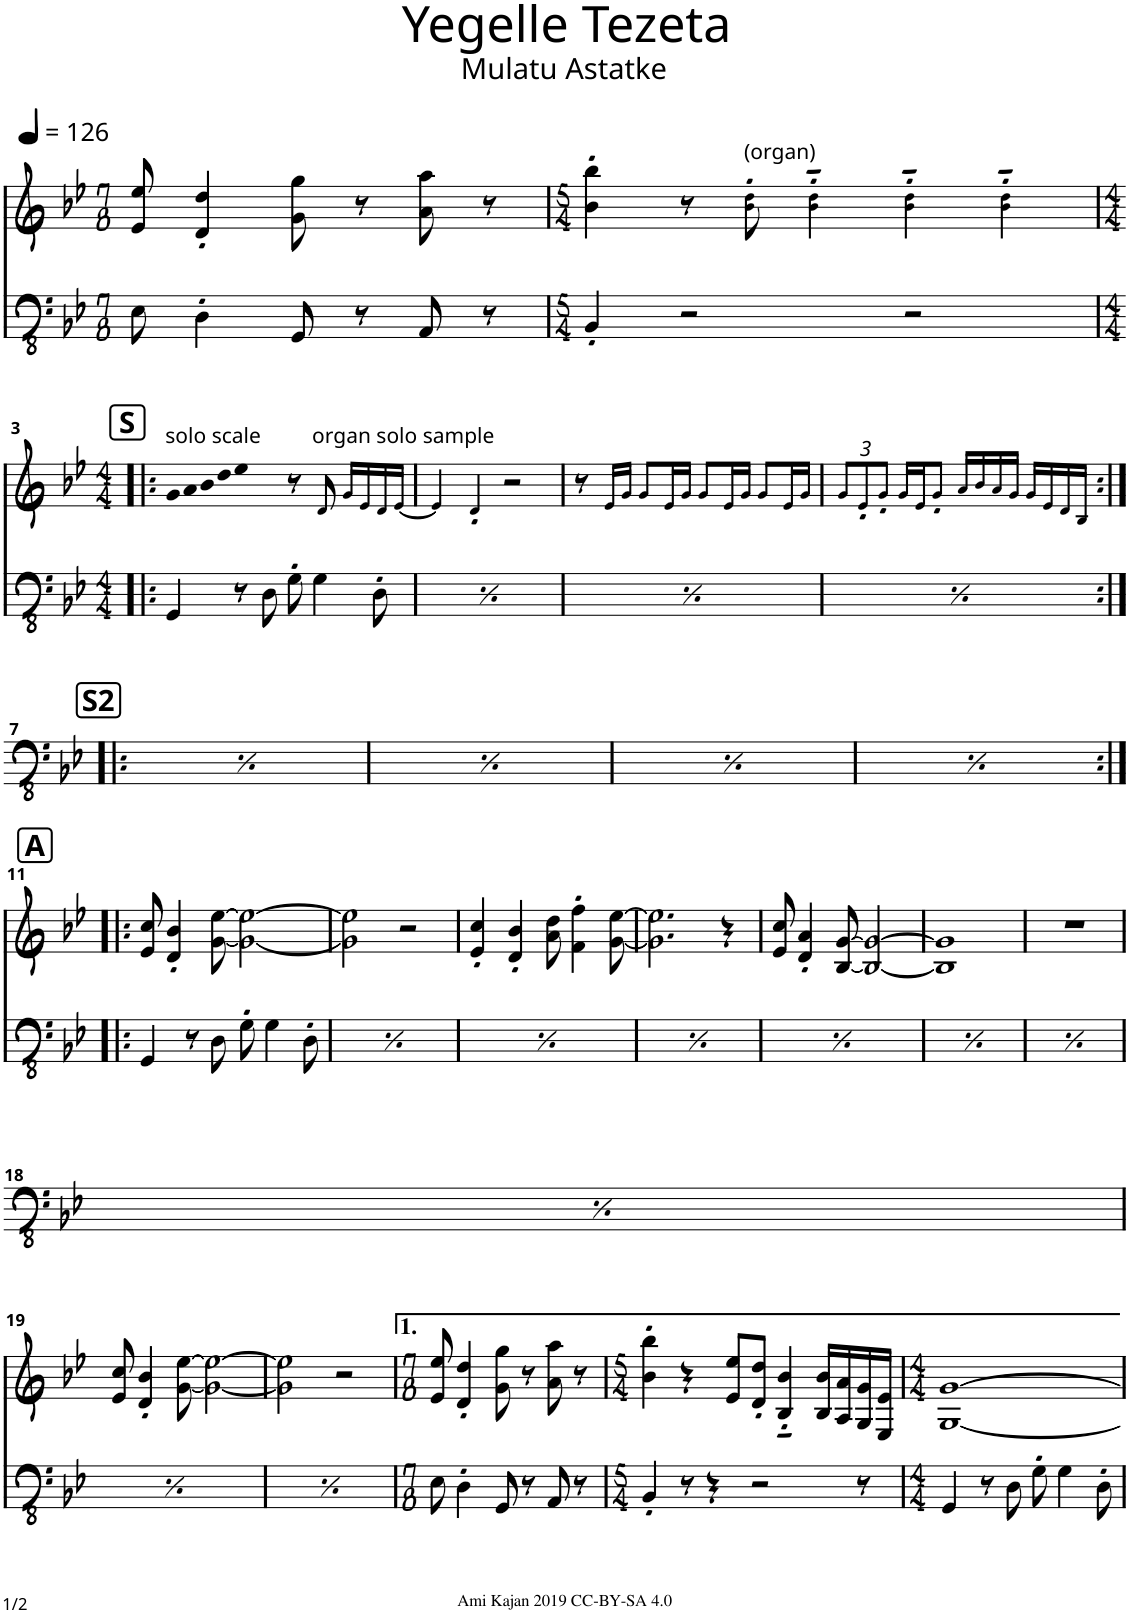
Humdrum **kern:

**kern	**kern
*part2	*part1
*staff2	*staff1
*I"Acoustic Bass	*I"Bb Trumpet
*I'Ac b	*I'Tpt
*clefFv4	*clefG2
*	*ITrd1c2
*k[b-e-]	*k[b-e-]
*M7/8	*M7/8
*MM126	*MM126
=1	=1
8EE-\	8e-/ 8ee-/
4DD'\	4d/' 4dd/'
8GGG/	8g\ 8gg\
8r	8r
8AAA/	8a\ 8aa\
8r	8r
=2	=2
*M5/4	*M5/4
4BBB-'/	4b-\' 4bb-\'
2r	8r
!	!LO:TX:a:t=(organ)
.	8b-!\' 8dd!\'
.	4b-!\'~ 4dd!\'~
2r	4b-!\'~ 4dd!\'~
.	4b-!\'~ 4dd!\'~
!!LO:LB:g=z
!!LO:REH:place=s1:a:B:cj:fs=14:t=S
=3!|:	=3!|:
*M4/4	*M4/4
!	!LO:TX:a:t=solo scale
4GGG/	16gLL
.	16a
.	16b-
.	16ddJJ
8r	16ee-
.	8.ryy
8DD\	.
8GG'\	8r
!	!LO:TX:a:t=organ solo sample
4GG\	8d!/
.	16g!/LL
.	16e-!/
8DD'\	16d!/
.	[16e-!/JJ
=4	=4
4GGG/	4e-!/]
8r	4d'!/
8DD\	.
8GG'\	2r
4GG\	.
8DD'\	.
=5	=5
4GGG/	8r
.	16e-!/LL
.	16g!/JJ
8r	8g!/L
8DD\	16e-!/L
.	16g!/JJ
8GG'\	8g!/L
4GG\	16e-!/L
.	16g!/JJ
.	8g!/L
8DD'\	16e-!/L
.	16g!/JJ
=6	=6
*	*Xbrackettup
4GGG/	12g!/L
.	12e-'!/
.	12g'!/J
8r	16g!/LL
.	16e-!/J
8DD\	8g'!/J
8GG'\	16a!/LL
.	16b-!/
4GG\	16a!/
.	16g!/JJ
.	16g!/LL
.	16e-!/
8DD'\	16d!/
.	16B-!/JJ
!!LO:LB:g=z
!!LO:REH:place=s1:a:B:cj:fs=14:t=S2
=7:|!|:	=7:|!|:
4GGG/	1r
8r	.
8DD\	.
8GG'\	.
4GG\	.
8DD'\	.
=8	=8
4GGG/	1r
8r	.
8DD\	.
8GG'\	.
4GG\	.
8DD'\	.
=9	=9
4GGG/	1r
8r	.
8DD\	.
8GG'\	.
4GG\	.
8DD'\	.
=10	=10
4GGG/	1r
8r	.
8DD\	.
8GG'\	.
4GG\	.
8DD'\	.
!!LO:LB:g=z
!!LO:REH:place=s1:a:B:cj:fs=14:t=A
=11:|!|:	=11:|!|:
4GGG/	8e-/ 8cc/
.	4d/' 4b-/'
8r	.
8DD\	[8g\ [8ee-\
8GG'\	2g\_ 2ee-\_
4GG\	.
8DD'\	.
=12	=12
4GGG/	2g\] 2ee-\]
8r	.
8DD\	.
8GG'\	2r
4GG\	.
8DD'\	.
=13	=13
4GGG/	4e-/' 4cc/'
8r	4d/' 4b-/'
8DD\	.
8GG'\	8a\ 8dd\
4GG\	4f\' 4ff\'
8DD'\	[8g\ [8ee-\
=14	=14
4GGG/	2.g\] 2.ee-\]
8r	.
8DD\	.
8GG'\	.
4GG\	.
.	4r
8DD'\	.
=15	=15
4GGG/	8e-/ 8cc/
.	4d/' 4a/'
8r	.
8DD\	[8B-/ [8g/
8GG'\	2B-/_ 2g/_
4GG\	.
8DD'\	.
=16	=16
4GGG/	1B-] 1g]
8r	.
8DD\	.
8GG'\	.
4GG\	.
8DD'\	.
=17	=17
4GGG/	1r
8r	.
8DD\	.
8GG'\	.
4GG\	.
8DD'\	.
!!LO:LB:g=z
=18	=18
4GGG/	1r
8r	.
8DD\	.
8GG'\	.
4GG\	.
8DD'\	.
!!LO:LB:g=z
=19	=19
4GGG/	8e-/ 8cc/
.	4d/' 4b-/'
8r	.
8DD\	[8g\ [8ee-\
8GG'\	2g\_ 2ee-\_
4GG\	.
8DD'\	.
=20	=20
4GGG/	2g\] 2ee-\]
8r	.
8DD\	.
8GG'\	2r
4GG\	.
8DD'\	.
=21	=21
*M7/8	*M7/8
8EE-\	8e-/ 8ee-/
4DD'\	4d/' 4dd/'
8GGG/	8g\ 8gg\
8r	8r
8AAA/	8a\ 8aa\
8r	8r
=22	=22
*M5/4	*M5/4
4BBB-'/	4b-\' 4bb-\'
8r	4r
4r	.
.	8e-/ 8ee-/L
2r	8d/' 8dd/'J
.	4B-/'~ 4b-/'~
.	16B-/ 16b-/LL
.	16A/ 16a/
8r	16G/ 16g/
.	16E-/ 16e-/JJ
=23	=23
*M4/4	*M4/4
4GGG/	[1G [1g
8r	.
8DD\	.
8GG'\	.
4GG\	.
8DD'\	.
=	=
*-	*-
